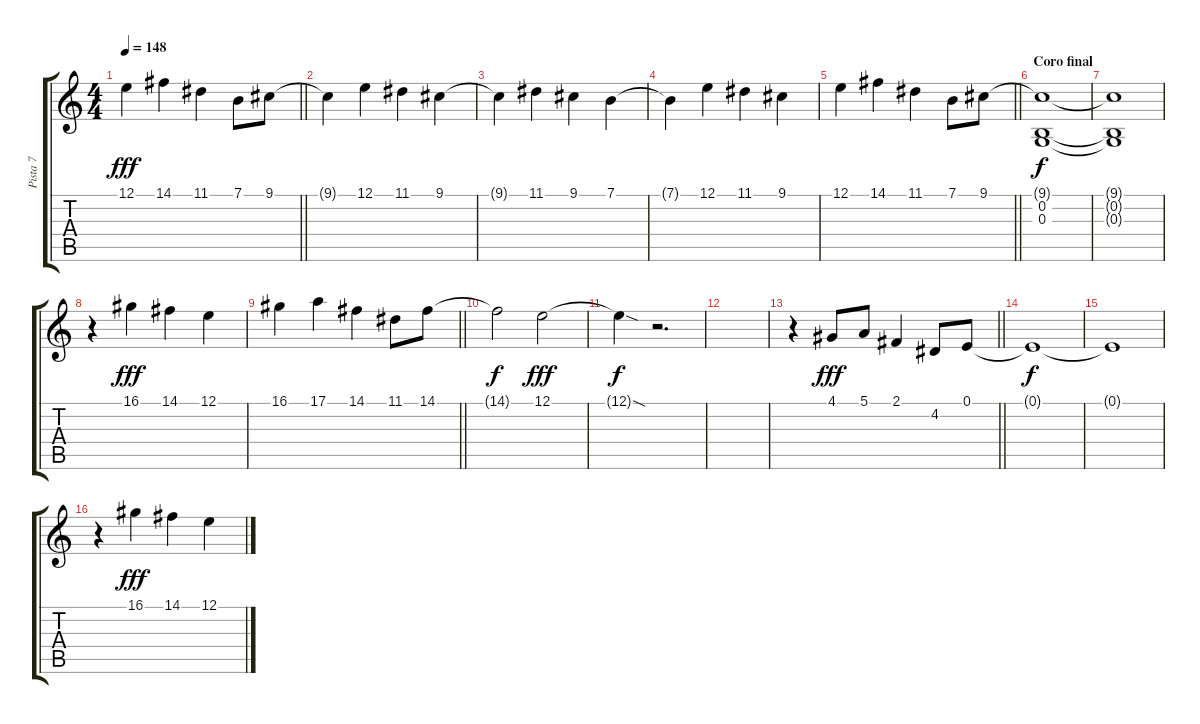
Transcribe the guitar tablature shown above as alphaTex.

\track ("Pista 7" "Pista 7") {instrument churchorgan}
\staff {score tabs}
\tuning (E4 B3 G3 D3 A2 E2) {hide}
\ts (4 4)
\tempo 148
\clef g2
\barLineRight lightlight
\ks c
12.1.4{dy fff} 14.1.4 11.1.4 7.1.8 9.1.8 |
9.1{t}.4 12.1.4 11.1.4 9.1.4 |
9.1{t}.4 11.1.4 9.1.4 7.1.4 |
7.1{t}.4 12.1.4 11.1.4 9.1.4 |
\barLineRight lightlight
12.1.4 14.1.4 11.1.4 7.1.8 9.1.8 |
\section ("" "Coro final")
(9.1{t} 0.2 0.3).1{dy f} |
(9.1{t} 0.2{t} 0.3{t}).1 |
r.4{volume 16 instrument lead1square} 16.1.4{dy fff} 14.1.4 12.1.4 |
\barLineRight lightlight
16.1.4 17.1.4 14.1.4 11.1.8 14.1.8 |
14.1{t}.2{dy f} 12.1.2{dy fff} |
12.1{sod t}.4{dy f} r.2{d} |
|
\barLineRight lightlight
r.4 4.1.8{dy fff} 5.1.8 2.1.4 4.2.8 0.1.8 |
\section ("" "")
0.1{t}.1{dy f} |
0.1{t}.1 |
r.4 16.1.4{dy fff} 14.1.4 12.1.4
